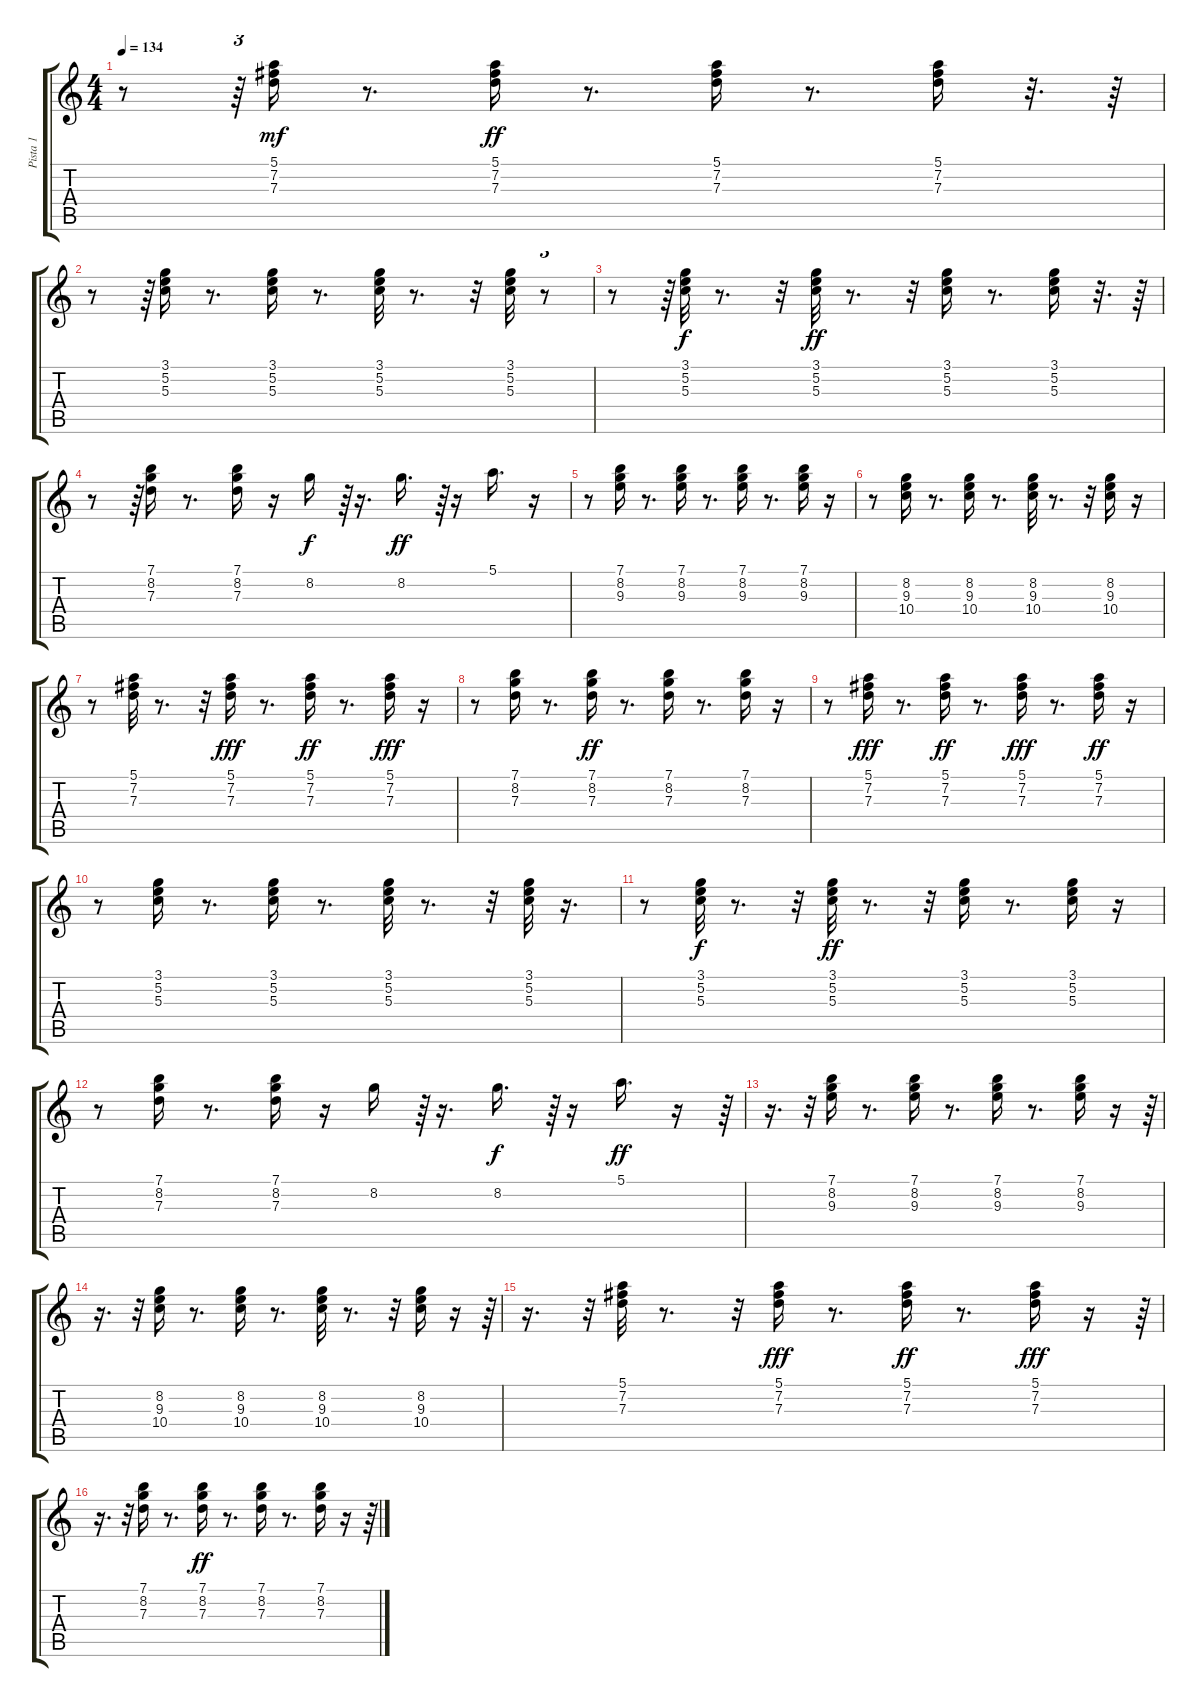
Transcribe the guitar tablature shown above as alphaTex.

\track ("Pista 1" "Pista 1") {instrument electricguitarclean}
\staff {score tabs}
\tuning (E4 B3 G3 D3 A2 E2) {hide}
\ts (4 4)
\tempo 134
\clef g2
\ks c
r.8{dy mf} r.64{tu (3 2)} (5.1 7.2 7.3).16 r.8{d} (5.1 7.2 7.3).16{dy ff} r.8{d} (5.1 7.2 7.3).16 r.8{d} (5.1 7.2 7.3).16 r.32{d} r.64 |
r.8 r.64{tu (3 2)} (3.1 5.2 5.3).16 r.8{d} (3.1 5.2 5.3).16 r.8{d} (3.1 5.2 5.3).32 r.8{d} r.32 (3.1 5.2 5.3).32 r.8{tu (3 2)} |
r.8 r.64{tu (3 2)} (3.1 5.2 5.3).32{dy f} r.8{d} r.32 (3.1 5.2 5.3).32{dy ff} r.8{d} r.32 (3.1 5.2 5.3).16 r.8{d} (3.1 5.2 5.3).16 r.32{d} r.64 |
r.8 r.64{tu (3 2)} (7.1 8.2 7.3).16 r.8{d} (7.1 8.2 7.3).16 r.16 8.2.16{dy f} r.64{tu (3 2)} r.16{d} 8.2.16{d dy ff} r.64{tu (3 2)} r.16 5.1.16{d} r.16 |
r.8 (7.1 8.2 9.3).16 r.8{d} (7.1 8.2 9.3).16 r.8{d} (7.1 8.2 9.3).16 r.8{d} (7.1 8.2 9.3).16 r.16 |
r.8 (8.2 9.3 10.4).16 r.8{d} (8.2 9.3 10.4).16 r.8{d} (8.2 9.3 10.4).32 r.8{d} r.32 (8.2 9.3 10.4).16 r.16 |
r.8 (5.1 7.2 7.3).32 r.8{d} r.32 (5.1 7.2 7.3).16{dy fff} r.8{d} (5.1 7.2 7.3).16{dy ff} r.8{d} (5.1 7.2 7.3).16{dy fff} r.16 |
r.8 (7.1 8.2 7.3).16 r.8{d} (7.1 8.2 7.3).16{dy ff} r.8{d} (7.1 8.2 7.3).16 r.8{d} (7.1 8.2 7.3).16 r.16 |
r.8 (5.1 7.2 7.3).16{dy fff} r.8{d} (5.1 7.2 7.3).16{dy ff} r.8{d} (5.1 7.2 7.3).16{dy fff} r.8{d} (5.1 7.2 7.3).16{dy ff} r.16 |
r.8 (3.1 5.2 5.3).16 r.8{d} (3.1 5.2 5.3).16 r.8{d} (3.1 5.2 5.3).32 r.8{d} r.32 (3.1 5.2 5.3).32 r.16{d} |
r.8 (3.1 5.2 5.3).32{dy f} r.8{d} r.32 (3.1 5.2 5.3).32{dy ff} r.8{d} r.32 (3.1 5.2 5.3).16 r.8{d} (3.1 5.2 5.3).16 r.16 |
r.8 (7.1 8.2 7.3).16 r.8{d} (7.1 8.2 7.3).16 r.16 8.2.16 r.64{tu (3 2)} r.16{d} 8.2.16{d dy f} r.64{tu (3 2)} r.16 5.1.16{d dy ff} r.16 r.64{tu (3 2)} |
r.16{d} r.32{tu (3 2)} (7.1 8.2 9.3).16 r.8{d} (7.1 8.2 9.3).16 r.8{d} (7.1 8.2 9.3).16 r.8{d} (7.1 8.2 9.3).16 r.16 r.64{tu (3 2)} |
r.16{d} r.32{tu (3 2)} (8.2 9.3 10.4).16 r.8{d} (8.2 9.3 10.4).16 r.8{d} (8.2 9.3 10.4).32 r.8{d} r.32 (8.2 9.3 10.4).16 r.16 r.64{tu (3 2)} |
r.16{d} r.32{tu (3 2)} (5.1 7.2 7.3).32 r.8{d} r.32 (5.1 7.2 7.3).16{dy fff} r.8{d} (5.1 7.2 7.3).16{dy ff} r.8{d} (5.1 7.2 7.3).16{dy fff} r.16 r.64{tu (3 2)} |
r.16{d} r.32{tu (3 2)} (7.1 8.2 7.3).16 r.8{d} (7.1 8.2 7.3).16{dy ff} r.8{d} (7.1 8.2 7.3).16 r.8{d} (7.1 8.2 7.3).16 r.16 r.64{tu (3 2)}
